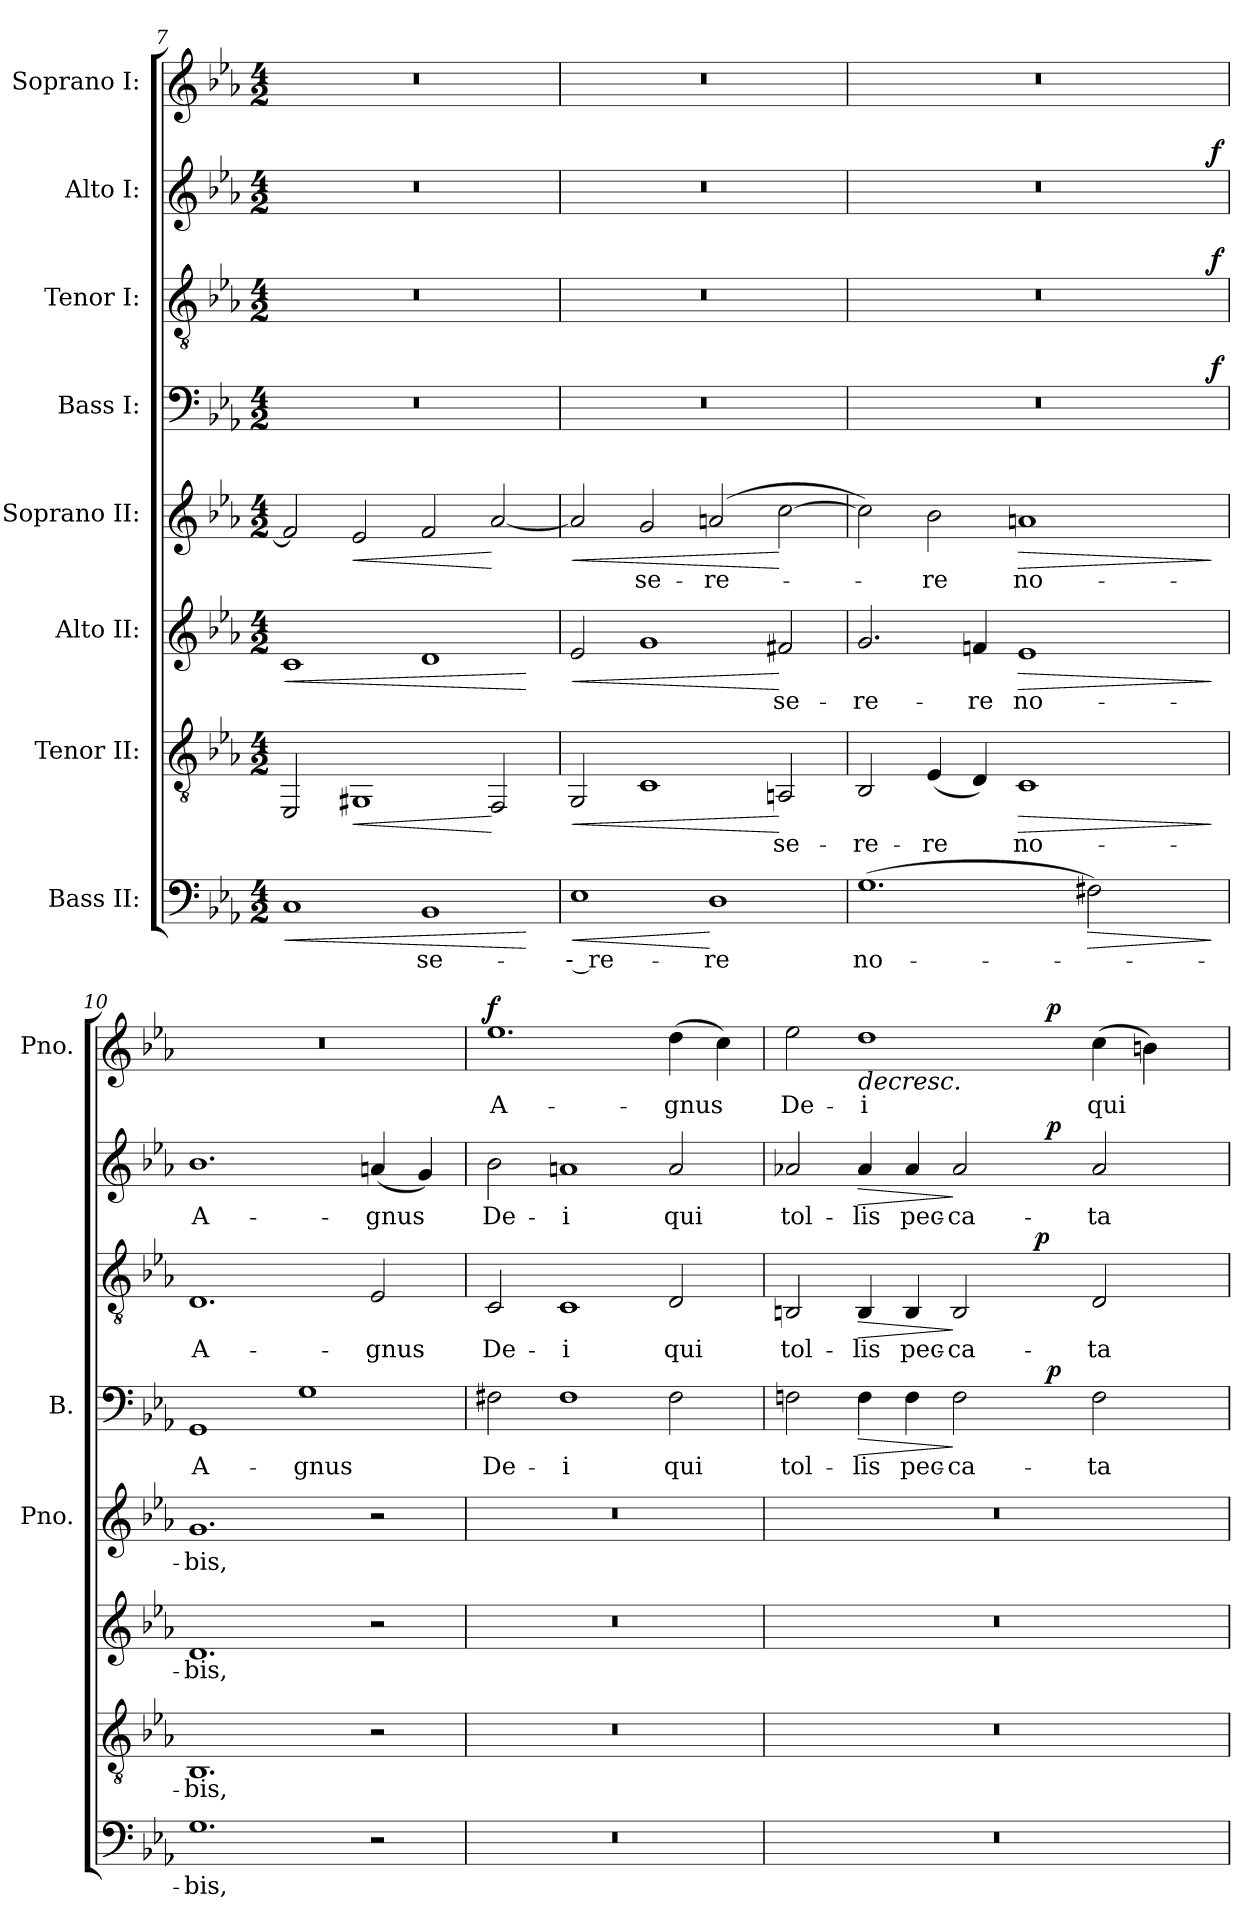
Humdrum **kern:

**kern	**text	**dynam	**kern	**text	**dynam	**kern	**text	**dynam	**kern	**text	**dynam	**kern	**text	**dynam	**kern	**text	**dynam	**kern	**text	**dynam	**kern	**text	**dynam
*part8	*part8	*part8	*part7	*part7	*part7	*part6	*part6	*part6	*part5	*part5	*part5	*part4	*part4	*part4	*part3	*part3	*part3	*part2	*part2	*part2	*part1	*part1	*part1
*staff8	*staff8	*staff8	*staff7	*staff7	*staff7	*staff6	*staff6	*staff6	*staff5	*staff5	*staff5	*staff4	*staff4	*staff4	*staff3	*staff3	*staff3	*staff2	*staff2	*staff2	*staff1	*staff1	*staff1
*I"Bass II:	*	*	*I"Tenor II:	*	*	*I"Alto II:	*	*	*I"Soprano II:	*	*	*I"Bass I:	*	*	*I"Tenor I:	*	*	*I"Alto I:	*	*	*I"Soprano I:	*	*
*	*	*	*	*	*	*	*	*	*I'Pno.	*	*	*I'B.	*	*	*	*	*	*	*	*	*I'Pno.	*	*
*clefF4	*	*	*clefGv2	*	*	*clefG2	*	*	*clefG2	*	*	*clefF4	*	*	*clefGv2	*	*	*clefG2	*	*	*clefG2	*	*
*k[b-e-a-]	*	*	*k[b-e-a-]	*	*	*k[b-e-a-]	*	*	*k[b-e-a-]	*	*	*k[b-e-a-]	*	*	*k[b-e-a-]	*	*	*k[b-e-a-]	*	*	*k[b-e-a-]	*	*
*E-:	*	*	*E-:	*	*	*E-:	*	*	*E-:	*	*	*E-:	*	*	*E-:	*	*	*E-:	*	*	*E-:	*	*
*M4/2	*	*	*M4/2	*	*	*M4/2	*	*	*M4/2	*	*	*M4/2	*	*	*M4/2	*	*	*M4/2	*	*	*M4/2	*	*
=7	=7	=7	=7	=7	=7	=7	=7	=7	=7	=7	=7	=7	=7	=7	=7	=7	=7	=7	=7	=7	=7	=7	=7
!	!	!LO:HP:b	!	!	!	!	!	!LO:HP:b	!	!	!	!LO:N:vis=1	!	!	!LO:N:vis=1	!	!	!LO:N:vis=1	!	!	!LO:N:vis=1	!	!
1Ci	.	<	2EE-i/	.	.	1ci	.	<	2fi/]	.	.	0r	.	.	0r	.	.	0r	.	.	0r	.	.
!	!	!	!	!	!LO:HP:b	!	!	!	!	!	!LO:HP:b	!	!	!	!	!	!	!	!	!	!	!	!
.	.	.	1GG#Xi	.	<	.	.	.	2e-i/	.	<	.	.	.	.	.	.	.	.	.	.	.	.
!	!LO:LY:b:color=#000000	!	!	!	!	!	!	!	!	!	!	!	!	!	!	!	!	!	!	!	!	!	!
1BB-i	-se-	.	.	.	.	1di	.	.	2fi/	.	.	.	.	.	.	.	.	.	.	.	.	.	.
.	.	.	2FFi/	.	[	.	.	.	[2a-i/	.	[	.	.	.	.	.	.	.	.	.	.	.	.
.	.	[	.	.	.	.	.	[	.	.	.	.	.	.	.	.	.	.	.	.	.	.	.
!!LO:LB:g=z
=8	=8	=8	=8	=8	=8	=8	=8	=8	=8	=8	=8	=8	=8	=8	=8	=8	=8	=8	=8	=8	=8	=8	=8
!	!LO:LY:b:color=#000000	!LO:HP:b	!	!	!LO:HP:b	!	!	!LO:HP:b	!	!	!LO:HP:b	!LO:N:vis=1	!	!	!LO:N:vis=1	!	!	!LO:N:vis=1	!	!	!LO:N:vis=1	!	!
1E-i	-- re-	<	2GGi/	.	<	2e-i/	.	<	2a-i/]	.	<	0r	.	.	0r	.	.	0r	.	.	0r	.	.
!	!	!	!	!	!	!	!	!	!	!LO:LY:b:color=#000000	!	!	!	!	!	!	!	!	!	!	!	!	!
.	.	.	1Ci	.	.	1gi	.	.	2gi/	-se-	.	.	.	.	.	.	.	.	.	.	.	.	.
!	!LO:LY:b:color=#000000	!	!	!	!	!	!	!	!	!	!	!	!	!	!	!	!	!	!	!	!	!	!
!	!	!	!	!	!	!	!	!	!	!LO:LY:b:color=#000000	!	!	!	!	!	!	!	!	!	!	!	!	!
1Di	-re	[	.	.	.	.	.	.	(2ani/	-re-	.	.	.	.	.	.	.	.	.	.	.	.	.
!	!	!	!	!LO:LY:b:color=#000000	!	!	!	!	!	!	!	!	!	!	!	!	!	!	!	!	!	!	!
!	!	!	!	!	!	!	!LO:LY:b:color=#000000	!	!	!	!	!	!	!	!	!	!	!	!	!	!	!	!
.	.	.	2AAni/	-se-	[	2f#Xi/	-se-	[	[2cci\	.	[	.	.	.	.	.	.	.	.	.	.	.	.
=9	=9	=9	=9	=9	=9	=9	=9	=9	=9	=9	=9	=9	=9	=9	=9	=9	=9	=9	=9	=9	=9	=9	=9
!	!LO:LY:b:color=#000000	!	!	!	!	!	!	!	!	!	!	!	!	!	!	!	!	!	!	!	!	!	!
!	!	!	!	!LO:LY:b:color=#000000	!	!	!	!	!	!	!	!	!	!	!	!	!	!	!	!	!	!	!
!	!	!	!	!	!	!	!LO:LY:b:color=#000000	!	!	!	!	!LO:N:vis=1	!	!	!LO:N:vis=1	!	!	!LO:N:vis=1	!	!	!LO:N:vis=1	!	!
*	*	*	*	*	*	*	*	*	*	*	*	*^	*	*	*^	*	*	*^	*	*	*	*	*
(1.Gi	no-	.	2BB-i/	-re-	.	2.gi/	-re-	.	2cci\])	.	.	0r	1ryy	.	.	0r	1ryy	.	.	0r	1ryy	.	.	0r	.	.
!	!	!	!	!LO:LY:b:color=#000000	!	!	!	!	!	!	!	!	!	!	!	!	!	!	!	!	!	!	!	!	!	!
!	!	!	!	!	!	!	!	!	!	!LO:LY:b:color=#000000	!	!	!	!	!	!	!	!	!	!	!	!	!	!	!	!
.	.	.	(4E-i/	-re	.	.	.	.	2b-i\	-re	.	.	.	.	.	.	.	.	.	.	.	.	.	.	.	.
!	!	!	!	!	!	!	!LO:LY:b:color=#000000	!	!	!	!	!	!	!	!	!	!	!	!	!	!	!	!	!	!	!
.	.	.	4Di/)	.	.	4fni/	-re	.	.	.	.	.	.	.	.	.	.	.	.	.	.	.	.	.	.	.
!	!	!	!	!LO:LY:b:color=#000000	!LO:HP:b	!	!	!	!	!	!	!	!	!	!	!	!	!	!	!	!	!	!	!	!	!
!	!	!	!	!	!	!	!LO:LY:b:color=#000000	!LO:HP:b	!	!	!	!	!	!	!	!	!	!	!	!	!	!	!	!	!	!
!	!	!	!	!	!	!	!	!	!	!LO:LY:b:color=#000000	!LO:HP:b	!	!	!	!	!	!	!	!	!	!	!	!	!	!	!
.	.	.	1Ci	no-	>	1e-i	no-	>	1ani	no-	>	.	2ryy	.	.	.	2ryy	.	.	.	2ryy	.	.	.	.	.
!	!	!LO:HP:b	!	!	!	!	!	!	!	!	!	!	!	!	!	!	!	!	!	!	!	!	!	!	!	!
2F#Xi\)	.	>	.	.	.	.	.	.	.	.	.	.	4ryy	.	.	.	4ryy	.	.	.	4ryy	.	.	.	.	.
.	.	.	.	.	.	.	.	.	.	.	.	.	8ryy	.	.	.	8ryy	.	.	.	8ryy	.	.	.	.	.
.	.	.	.	.	.	.	.	.	.	.	.	.	16ryy	.	.	.	16ryy	.	.	.	16ryy	.	.	.	.	.
.	.	.	.	.	.	.	.	.	.	.	.	.	32ryy	.	.	.	32ryy	.	.	.	32ryy	.	.	.	.	.
.	.	.	.	.	.	.	.	.	.	.	.	.	64ryy	.	.	.	64ryy	.	.	.	64ryy	.	.	.	.	.
.	.	.	.	.	.	.	.	.	.	.	.	.	128...ryy	.	.	.	128...ryy	.	.	.	128...ryy	.	.	.	.	.
.	.	.	.	.	.	.	.	.	.	.	.	.	1024ryy	.	f	.	1024ryy	.	f	.	1024ryy	.	f	.	.	.
.	.	]	.	.	]	.	.	]	.	.	]	.	.	.	.	.	.	.	.	.	.	.	.	.	.	.
*	*	*	*	*	*	*	*	*	*	*	*	*v	*v	*	*	*	*	*	*	*v	*v	*	*	*	*	*
*	*	*	*	*	*	*	*	*	*	*	*	*	*	*	*v	*v	*	*	*	*	*	*	*	*
=10	=10	=10	=10	=10	=10	=10	=10	=10	=10	=10	=10	=10	=10	=10	=10	=10	=10	=10	=10	=10	=10	=10	=10
*	*	*	*	*	*	*	*	*	*	*	*	*^	*	*	*^	*	*	*^	*	*	*	*	*
!	!LO:LY:b:color=#000000	!	!	!	!	!	!	!	!	!	!	!	!	!	!	!	!	!	!	!	!	!	!	!	!	!
*	*	*	*	*	*	*	*	*	*	*	*	*v	*v	*	*	*	*	*	*	*v	*v	*	*	*	*	*
*	*	*	*	*	*	*	*	*	*	*	*	*	*	*	*v	*v	*	*	*	*	*	*	*	*
*	*	*	*	*	*	*	*	*	*	*	*	*^	*	*	*^	*	*	*^	*	*	*	*	*
!	!	!	!	!LO:LY:b:color=#000000	!	!	!	!	!	!	!	!	!	!	!	!	!	!	!	!	!	!	!	!	!	!
*	*	*	*	*	*	*	*	*	*	*	*	*v	*v	*	*	*	*	*	*	*v	*v	*	*	*	*	*
*	*	*	*	*	*	*	*	*	*	*	*	*	*	*	*v	*v	*	*	*	*	*	*	*	*
*	*	*	*	*	*	*	*	*	*	*	*	*^	*	*	*^	*	*	*^	*	*	*	*	*
!	!	!	!	!	!	!	!LO:LY:b:color=#000000	!	!	!	!	!	!	!	!	!	!	!	!	!	!	!	!	!	!	!
*	*	*	*	*	*	*	*	*	*	*	*	*v	*v	*	*	*	*	*	*	*v	*v	*	*	*	*	*
*	*	*	*	*	*	*	*	*	*	*	*	*	*	*	*v	*v	*	*	*	*	*	*	*	*
*	*	*	*	*	*	*	*	*	*	*	*	*^	*	*	*^	*	*	*^	*	*	*	*	*
!	!	!	!	!	!	!	!	!	!	!LO:LY:b:color=#000000	!	!	!	!	!	!	!	!	!	!	!	!	!	!	!	!
*	*	*	*	*	*	*	*	*	*	*	*	*v	*v	*	*	*	*	*	*	*v	*v	*	*	*	*	*
*	*	*	*	*	*	*	*	*	*	*	*	*	*	*	*v	*v	*	*	*	*	*	*	*	*
*	*	*	*	*	*	*	*	*	*	*	*	*^	*	*	*^	*	*	*^	*	*	*	*	*
!	!	!	!	!	!	!	!	!	!	!	!	!	!	!LO:LY:b:color=#000000	!	!	!	!	!	!	!	!	!	!	!	!
*	*	*	*	*	*	*	*	*	*	*	*	*v	*v	*	*	*	*	*	*	*v	*v	*	*	*	*	*
*	*	*	*	*	*	*	*	*	*	*	*	*	*	*	*v	*v	*	*	*	*	*	*	*	*
*	*	*	*	*	*	*	*	*	*	*	*	*^	*	*	*^	*	*	*^	*	*	*	*	*
!	!	!	!	!	!	!	!	!	!	!	!	!	!	!	!	!	!	!LO:LY:b:color=#000000	!	!	!	!	!	!	!	!
*	*	*	*	*	*	*	*	*	*	*	*	*v	*v	*	*	*	*	*	*	*v	*v	*	*	*	*	*
*	*	*	*	*	*	*	*	*	*	*	*	*	*	*	*v	*v	*	*	*	*	*	*	*	*
*	*	*	*	*	*	*	*	*	*	*	*	*^	*	*	*^	*	*	*^	*	*	*	*	*
!	!	!	!	!	!	!	!	!	!	!	!	!	!	!	!	!	!	!	!	!	!	!LO:LY:b:color=#000000	!	!LO:N:vis=1	!	!
*	*	*	*	*	*	*	*	*	*	*	*	*v	*v	*	*	*	*	*	*	*v	*v	*	*	*	*	*
*	*	*	*	*	*	*	*	*	*	*	*	*	*	*	*v	*v	*	*	*	*	*	*	*	*
1.Gi	-bis,	.	1.BB-i	-bis,	.	1.di	-bis,	.	1.gi	-bis,	.	1GGi	A-	.	1.Di	A-	.	1.b-i	A-	.	0r	.	.
!	!	!	!	!	!	!	!	!	!	!	!	!	!LO:LY:b:color=#000000	!	!	!	!	!	!	!	!	!	!
.	.	.	.	.	.	.	.	.	.	.	.	1Gi	-gnus	.	.	.	.	.	.	.	.	.	.
!	!	!	!	!	!	!	!	!	!	!	!	!	!	!	!	!LO:LY:b:color=#000000	!	!	!	!	!	!	!
!	!	!	!	!	!	!	!	!	!	!	!	!	!	!	!	!	!	!	!LO:LY:b:color=#000000	!	!	!	!
2r	.	.	2r	.	.	2r	.	.	2r	.	.	.	.	.	2E-i/	-gnus	.	(4ani/	-gnus	.	.	.	.
.	.	.	.	.	.	.	.	.	.	.	.	.	.	.	.	.	.	4gi/)	.	.	.	.	.
=11	=11	=11	=11	=11	=11	=11	=11	=11	=11	=11	=11	=11	=11	=11	=11	=11	=11	=11	=11	=11	=11	=11	=11
!LO:N:vis=1	!	!	!LO:N:vis=1	!	!	!LO:N:vis=1	!	!	!LO:N:vis=1	!	!	!	!	!	!	!	!	!	!	!	!	!	!
!	!	!	!	!	!	!	!	!	!	!	!	!	!LO:LY:b:color=#000000	!	!	!	!	!	!	!	!	!	!
!	!	!	!	!	!	!	!	!	!	!	!	!	!	!	!	!LO:LY:b:color=#000000	!	!	!	!	!	!	!
!	!	!	!	!	!	!	!	!	!	!	!	!	!	!	!	!	!	!	!LO:LY:b:color=#000000	!	!	!	!
!	!	!	!	!	!	!	!	!	!	!	!	!	!	!	!	!	!	!	!	!	!	!LO:LY:b:color=#000000	!
0r	.	.	0r	.	.	0r	.	.	0r	.	.	2F#Xi\	De-	.	2Ci/	De-	.	2b-i\	De-	.	1.ee-i	A-	f
!	!	!	!	!	!	!	!	!	!	!	!	!	!LO:LY:b:color=#000000	!	!	!	!	!	!	!	!	!	!
!	!	!	!	!	!	!	!	!	!	!	!	!	!	!	!	!LO:LY:b:color=#000000	!	!	!	!	!	!	!
!	!	!	!	!	!	!	!	!	!	!	!	!	!	!	!	!	!	!	!LO:LY:b:color=#000000	!	!	!	!
.	.	.	.	.	.	.	.	.	.	.	.	1F#i	-i	.	1Ci	-i	.	1ani	-i	.	.	.	.
!	!	!	!	!	!	!	!	!	!	!	!	!	!LO:LY:b:color=#000000	!	!	!	!	!	!	!	!	!	!
!	!	!	!	!	!	!	!	!	!	!	!	!	!	!	!	!LO:LY:b:color=#000000	!	!	!	!	!	!	!
!	!	!	!	!	!	!	!	!	!	!	!	!	!	!	!	!	!	!	!LO:LY:b:color=#000000	!	!	!	!
!	!	!	!	!	!	!	!	!	!	!	!	!	!	!	!	!	!	!	!	!	!	!LO:LY:b:color=#000000	!
.	.	.	.	.	.	.	.	.	.	.	.	2F#i\	qui	.	2Di/	qui	.	2ai/	qui	.	(4ddi\	-gnus	.
.	.	.	.	.	.	.	.	.	.	.	.	.	.	.	.	.	.	.	.	.	4cci\)	.	.
=12	=12	=12	=12	=12	=12	=12	=12	=12	=12	=12	=12	=12	=12	=12	=12	=12	=12	=12	=12	=12	=12	=12	=12
!LO:N:vis=1	!	!	!LO:N:vis=1	!	!	!LO:N:vis=1	!	!	!LO:N:vis=1	!	!	!	!	!	!	!	!	!	!	!	!	!	!
!	!	!	!	!	!	!	!	!	!	!	!	!	!LO:LY:b:color=#000000	!	!	!	!	!	!	!	!	!	!
!	!	!	!	!	!	!	!	!	!	!	!	!	!	!	!	!LO:LY:b:color=#000000	!	!	!	!	!	!	!
!	!	!	!	!	!	!	!	!	!	!	!	!	!	!	!	!	!	!	!LO:LY:b:color=#000000	!	!	!	!
!	!	!	!	!	!	!	!	!	!	!	!	!	!	!	!	!	!	!	!	!	!	!LO:LY:b:color=#000000	!
*	*	*	*	*	*	*	*	*	*	*	*	*^	*	*	*^	*	*	*^	*	*	*^	*	*
0r	.	.	0r	.	.	0r	.	.	0r	.	.	2Fni\	1ryy	tol-	.	2BBni/	1ryy	tol-	.	2a-Xi/	1ryy	tol-	.	2ee-i\	1ryy	De-	.
!	!	!	!	!	!	!	!	!	!	!	!	!	!	!LO:LY:b:color=#000000	!LO:HP:b	!	!	!	!	!	!	!	!	!	!	!	!
!	!	!	!	!	!	!	!	!	!	!	!	!	!	!	!	!	!	!LO:LY:b:color=#000000	!LO:HP:b	!	!	!	!	!	!	!	!
!	!	!	!	!	!	!	!	!	!	!	!	!	!	!	!	!	!	!	!	!	!	!LO:LY:b:color=#000000	!LO:HP:b	!	!	!	!
!	!	!	!	!	!	!	!	!	!	!	!	!	!	!	!	!	!	!	!	!	!	!	!	!	!	!LO:LY:b:color=#000000	!LO:HP:b
.	.	.	.	.	.	.	.	.	.	.	.	4Fi\	.	-lis	>	4BBi/	.	-lis	>	4a-i/	.	-lis	>	1ddi	.	-i	>
!	!	!	!	!	!	!	!	!	!	!	!	!	!	!LO:LY:b:color=#000000	!	!	!	!	!	!	!	!	!	!	!	!	!
!	!	!	!	!	!	!	!	!	!	!	!	!	!	!	!	!	!	!LO:LY:b:color=#000000	!	!	!	!	!	!	!	!	!
!	!	!	!	!	!	!	!	!	!	!	!	!	!	!	!	!	!	!	!	!	!	!LO:LY:b:color=#000000	!	!	!	!	!
.	.	.	.	.	.	.	.	.	.	.	.	4Fi\	.	pec-	.	4BBi/	.	pec-	.	4a-i/	.	pec-	.	.	.	.	.
!	!	!	!	!	!	!	!	!	!	!	!	!	!	!LO:LY:b:color=#000000	!	!	!	!	!	!	!	!	!	!	!	!	!
!	!	!	!	!	!	!	!	!	!	!	!	!	!	!	!	!	!	!LO:LY:b:color=#000000	!	!	!	!	!	!	!	!	!
!	!	!	!	!	!	!	!	!	!	!	!	!	!	!	!	!	!	!	!	!	!	!LO:LY:b:color=#000000	!	!	!	!	!
.	.	.	.	.	.	.	.	.	.	.	.	2Fi\	4ryy	-ca-	]	2BBi/	8ryy	-ca-	]	2a-i/	4ryy	-ca-	]	.	4ryy	.	.
.	.	.	.	.	.	.	.	.	.	.	.	.	.	.	.	.	16ryy	.	.	.	.	.	.	.	.	.	.
.	.	.	.	.	.	.	.	.	.	.	.	.	.	.	.	.	32ryy	.	.	.	.	.	.	.	.	.	.
.	.	.	.	.	.	.	.	.	.	.	.	.	.	.	.	.	64ryy	.	.	.	.	.	.	.	.	.	.
.	.	.	.	.	.	.	.	.	.	.	.	.	.	.	.	.	128ryy	.	.	.	.	.	.	.	.	.	.
.	.	.	.	.	.	.	.	.	.	.	.	.	.	.	.	.	512.ryy	.	.	.	.	.	.	.	.	.	.
.	.	.	.	.	.	.	.	.	.	.	.	.	.	.	.	.	2ryy	.	p	.	.	.	.	.	.	.	.
.	.	.	.	.	.	.	.	.	.	.	.	.	128ryy	.	.	.	.	.	.	.	128ryy	.	.	.	128ryy	.	.
.	.	.	.	.	.	.	.	.	.	.	.	.	512ryy	.	.	.	.	.	.	.	512ryy	.	.	.	512ryy	.	.
.	.	.	.	.	.	.	.	.	.	.	.	.	2ryy	.	p	.	.	.	.	.	2ryy	.	p	.	2ryy	.	p
!	!	!	!	!	!	!	!	!	!	!	!	!	!	!LO:LY:b:color=#000000	!	!	!	!	!	!	!	!	!	!	!	!	!
!	!	!	!	!	!	!	!	!	!	!	!	!	!	!	!	!	!	!LO:LY:b:color=#000000	!	!	!	!	!	!	!	!	!
!	!	!	!	!	!	!	!	!	!	!	!	!	!	!	!	!	!	!	!	!	!	!LO:LY:b:color=#000000	!	!	!	!	!
!	!	!	!	!	!	!	!	!	!	!	!	!	!	!	!	!	!	!	!	!	!	!	!	!	!	!LO:LY:b:color=#000000	!
.	.	.	.	.	.	.	.	.	.	.	.	2Fi\	.	-ta	.	2Di/	.	-ta	.	2a-i/	.	-ta	.	(4cci\	.	qui	]
.	.	.	.	.	.	.	.	.	.	.	.	.	.	.	.	.	4ryy	.	.	.	.	.	.	.	.	.	.
.	.	.	.	.	.	.	.	.	.	.	.	.	.	.	.	.	.	.	.	.	.	.	.	4bni\)	.	.	.
.	.	.	.	.	.	.	.	.	.	.	.	.	8ryy	.	.	.	.	.	.	.	8ryy	.	.	.	8ryy	.	.
.	.	.	.	.	.	.	.	.	.	.	.	.	16ryy	.	.	.	.	.	.	.	16ryy	.	.	.	16ryy	.	.
.	.	.	.	.	.	.	.	.	.	.	.	.	32ryy	.	.	.	.	.	.	.	32ryy	.	.	.	32ryy	.	.
.	.	.	.	.	.	.	.	.	.	.	.	.	64ryy	.	.	.	.	.	.	.	64ryy	.	.	.	64ryy	.	.
.	.	.	.	.	.	.	.	.	.	.	.	.	256.ryy	.	.	.	.	.	.	.	256.ryy	.	.	.	256.ryy	.	.
.	.	.	.	.	.	.	.	.	.	.	.	.	.	.	.	.	256ryy	.	.	.	.	.	.	.	.	.	.
.	.	.	.	.	.	.	.	.	.	.	.	.	.	.	.	.	1024ryy	.	.	.	.	.	.	.	.	.	.
*	*	*	*	*	*	*	*	*	*	*	*	*v	*v	*	*	*	*	*	*	*v	*v	*	*	*v	*v	*	*
*	*	*	*	*	*	*	*	*	*	*	*	*	*	*	*v	*v	*	*	*	*	*	*	*	*
=	=	=	=	=	=	=	=	=	=	=	=	=	=	=	=	=	=	=	=	=	=	=	=
*-	*-	*-	*-	*-	*-	*-	*-	*-	*-	*-	*-	*-	*-	*-	*-	*-	*-	*-	*-	*-	*-	*-	*-
